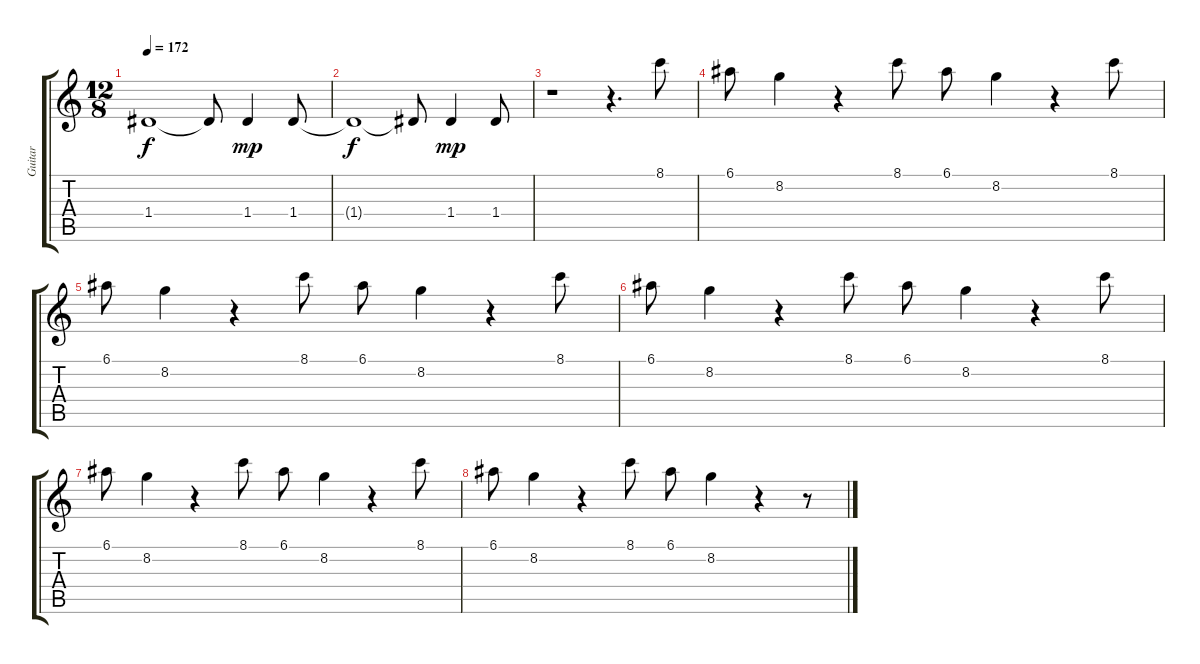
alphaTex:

\track ("Guitar" "Guitar") {instrument distortionguitar}
\staff {score tabs}
\tuning (E4 B3 G3 D3 A2 E2) {hide}
\ts (12 8)
\tempo 172
\clef g2
\ks c
1.4{t}.1{dy f} 1.4{t}.8 1.4.4{dy mp volume 15} 1.4.8 |
1.4{t}.1{dy f} 1.4{t}.8 1.4.4{dy mp volume 14} 1.4.8{volume 14} |
r.1 r.4{d} 8.1.8{volume 12} |
6.1.8 8.2.4 r.4 8.1.8{volume 11} 6.1.8 8.2.4{volume 11} r.4 8.1.8{volume 9} |
6.1.8 8.2.4 r.4 8.1.8 6.1.8{volume 9} 8.2.4{volume 9} r.4 8.1.8{volume 8} |
6.1.8{volume 7} 8.2.4{volume 7} r.4 8.1.8{volume 6} 6.1.8{volume 6} 8.2.4{volume 6} r.4 8.1.8{volume 4} |
6.1.8{volume 3} 8.2.4{volume 3} r.4 8.1.8{volume 2} 6.1.8{volume 2} 8.2.4 r.4 8.1.8{volume 1} |
6.1.8{volume 1} 8.2.4{volume 1} r.4 8.1.8{volume 1} 6.1.8{volume 1} 8.2.4 r.4 r.8
